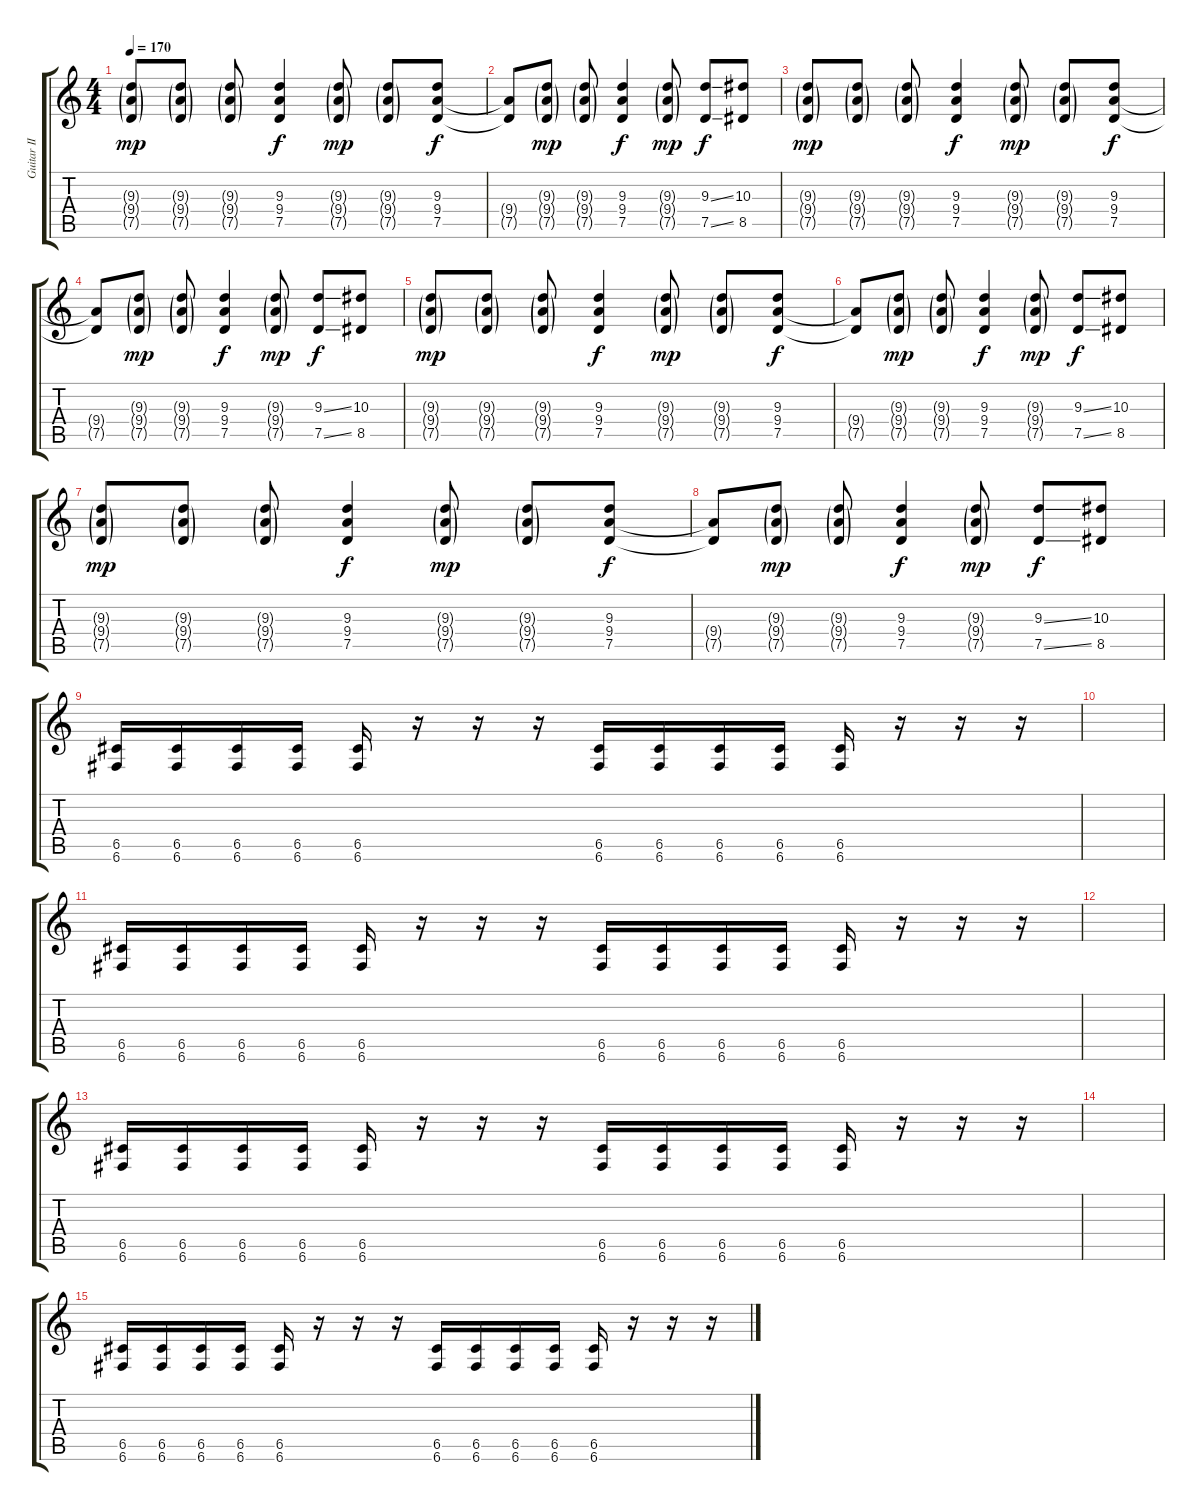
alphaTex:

\track ("Guitar II" "Guitar II") {instrument overdrivenguitar}
\staff {score tabs}
\tuning (D4 A3 F3 C3 G2 C2) {hide}
\ts (4 4)
\tempo 170
\clef g2
\ks c
(9.3{g} 9.4{g} 7.5{g}).8{dy mp} (9.3{g} 9.4{g} 7.5{g}).8 (9.3{g} 9.4{g} 7.5{g}).8 (9.3 9.4 7.5).4{dy f} (9.3{g} 9.4{g} 7.5{g}).8{dy mp} (9.3{g} 9.4{g} 7.5{g}).8 (9.3 9.4 7.5).8{dy f} |
(9.4{t} 7.5{t}).8 (9.3{g} 9.4{g} 7.5{g}).8{dy mp} (9.3{g} 9.4{g} 7.5{g}).8 (9.3 9.4 7.5).4{dy f} (9.3{g} 9.4{g} 7.5{g}).8{dy mp} (9.3{ss} 7.5{ss}).8{dy f} (10.3 8.5).8 |
(9.3{g} 9.4{g} 7.5{g}).8{dy mp} (9.3{g} 9.4{g} 7.5{g}).8 (9.3{g} 9.4{g} 7.5{g}).8 (9.3 9.4 7.5).4{dy f} (9.3{g} 9.4{g} 7.5{g}).8{dy mp} (9.3{g} 9.4{g} 7.5{g}).8 (9.3 9.4 7.5).8{dy f} |
(9.4{t} 7.5{t}).8 (9.3{g} 9.4{g} 7.5{g}).8{dy mp} (9.3{g} 9.4{g} 7.5{g}).8 (9.3 9.4 7.5).4{dy f} (9.3{g} 9.4{g} 7.5{g}).8{dy mp} (9.3{ss} 7.5{ss}).8{dy f} (10.3 8.5).8 |
(9.3{g} 9.4{g} 7.5{g}).8{dy mp} (9.3{g} 9.4{g} 7.5{g}).8 (9.3{g} 9.4{g} 7.5{g}).8 (9.3 9.4 7.5).4{dy f} (9.3{g} 9.4{g} 7.5{g}).8{dy mp} (9.3{g} 9.4{g} 7.5{g}).8 (9.3 9.4 7.5).8{dy f} |
(9.4{t} 7.5{t}).8 (9.3{g} 9.4{g} 7.5{g}).8{dy mp} (9.3{g} 9.4{g} 7.5{g}).8 (9.3 9.4 7.5).4{dy f} (9.3{g} 9.4{g} 7.5{g}).8{dy mp} (9.3{ss} 7.5{ss}).8{dy f} (10.3 8.5).8 |
(9.3{g} 9.4{g} 7.5{g}).8{dy mp} (9.3{g} 9.4{g} 7.5{g}).8 (9.3{g} 9.4{g} 7.5{g}).8 (9.3 9.4 7.5).4{dy f} (9.3{g} 9.4{g} 7.5{g}).8{dy mp} (9.3{g} 9.4{g} 7.5{g}).8 (9.3 9.4 7.5).8{dy f} |
(9.4{t} 7.5{t}).8 (9.3{g} 9.4{g} 7.5{g}).8{dy mp} (9.3{g} 9.4{g} 7.5{g}).8 (9.3 9.4 7.5).4{dy f} (9.3{g} 9.4{g} 7.5{g}).8{dy mp} (9.3{ss} 7.5{ss}).8{dy f} (10.3 8.5).8 |
(6.5 6.6).16 (6.5 6.6).16 (6.5 6.6).16 (6.5 6.6).16 (6.5 6.6).16 r.16 r.16 r.16 (6.5 6.6).16 (6.5 6.6).16 (6.5 6.6).16 (6.5 6.6).16 (6.5 6.6).16 r.16 r.16 r.16 |
|
(6.5 6.6).16 (6.5 6.6).16 (6.5 6.6).16 (6.5 6.6).16 (6.5 6.6).16 r.16 r.16 r.16 (6.5 6.6).16 (6.5 6.6).16 (6.5 6.6).16 (6.5 6.6).16 (6.5 6.6).16 r.16 r.16 r.16 |
|
(6.5 6.6).16 (6.5 6.6).16 (6.5 6.6).16 (6.5 6.6).16 (6.5 6.6).16 r.16 r.16 r.16 (6.5 6.6).16 (6.5 6.6).16 (6.5 6.6).16 (6.5 6.6).16 (6.5 6.6).16 r.16 r.16 r.16 |
|
(6.5 6.6).16 (6.5 6.6).16 (6.5 6.6).16 (6.5 6.6).16 (6.5 6.6).16 r.16 r.16 r.16 (6.5 6.6).16 (6.5 6.6).16 (6.5 6.6).16 (6.5 6.6).16 (6.5 6.6).16 r.16 r.16 r.16
